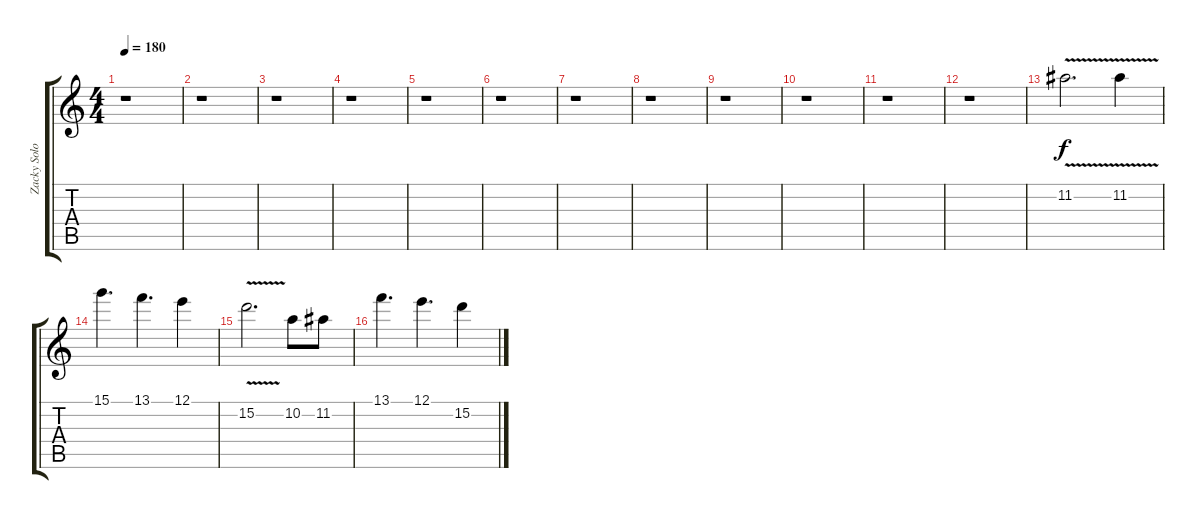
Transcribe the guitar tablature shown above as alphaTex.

\track ("Zacky Solo" "Zacky Solo") {instrument overdrivenguitar}
\staff {score tabs}
\tuning (E4 B3 G3 D3 A2 D2) {hide}
\ts (4 4)
\tempo 180
\clef g2
\ks c
r.1{dy f} |
r.1 |
r.1 |
r.1 |
r.1 |
r.1 |
r.1 |
r.1 |
r.1 |
r.1 |
r.1 |
r.1 |
11.2{v}.2{d} 11.2{v}.4 |
15.1.4{d} 13.1.4{d} 12.1.4 |
15.2{v}.2{d} 10.2.8 11.2.8 |
13.1.4{d} 12.1.4{d} 15.2.4
